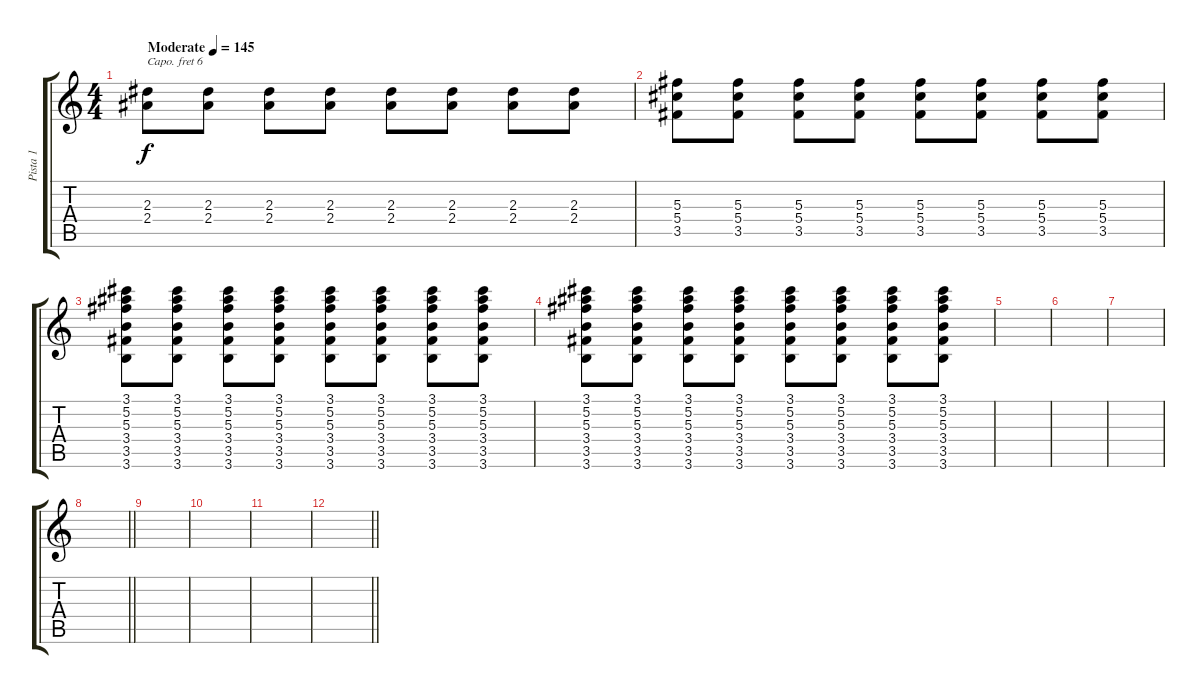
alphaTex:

\track ("Pista 1" "Pista 1") {instrument electricguitarjazz}
\staff {score tabs}
\capo 6
\tuning (E4 B3 G3 D3 A2 D2) {hide}
\ts (4 4)
\tempo (145 "Moderate")
\clef g2
\ks c
(2.3 2.4).8{dy f instrument electricguitarjazz} (2.3 2.4).8 (2.3 2.4).8 (2.3 2.4).8 (2.3 2.4).8 (2.3 2.4).8 (2.3 2.4).8 (2.3 2.4).8 |
(5.3 5.4 3.5).8 (5.3 5.4 3.5).8 (5.3 5.4 3.5).8 (5.3 5.4 3.5).8 (5.3 5.4 3.5).8 (5.3 5.4 3.5).8 (5.3 5.4 3.5).8 (5.3 5.4 3.5).8 |
(3.1 5.2 5.3 3.4 3.5 3.6).8 (3.1 5.2 5.3 3.4 3.5 3.6).8 (3.1 5.2 5.3 3.4 3.5 3.6).8 (3.1 5.2 5.3 3.4 3.5 3.6).8 (3.1 5.2 5.3 3.4 3.5 3.6).8 (3.1 5.2 5.3 3.4 3.5 3.6).8 (3.1 5.2 5.3 3.4 3.5 3.6).8 (3.1 5.2 5.3 3.4 3.5 3.6).8 |
(3.1 5.2 5.3 3.4 3.5 3.6).8 (3.1 5.2 5.3 3.4 3.5 3.6).8 (3.1 5.2 5.3 3.4 3.5 3.6).8 (3.1 5.2 5.3 3.4 3.5 3.6).8 (3.1 5.2 5.3 3.4 3.5 3.6).8 (3.1 5.2 5.3 3.4 3.5 3.6).8 (3.1 5.2 5.3 3.4 3.5 3.6).8 (3.1 5.2 5.3 3.4 3.5 3.6).8 |
|
|
|
\barLineRight lightlight
|
|
|
|
\barLineRight lightlight
